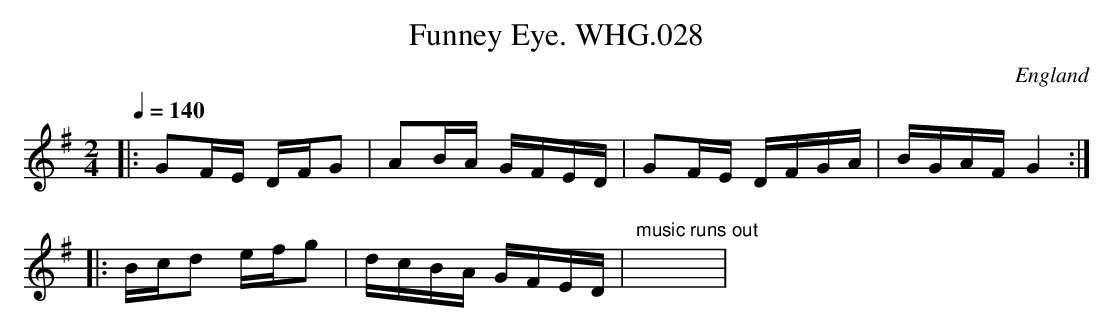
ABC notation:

X:1
T:Funney Eye. WHG.028
O:England
M:2/4
L:1/16
Q:1/4=140
K:G
|:G2FE DFG2|A2BA GFED|G2FE DFGA|BGAF G4:|
|:Bcd2 efg2|dcBA GFED|" music runs out"yyyyy|
